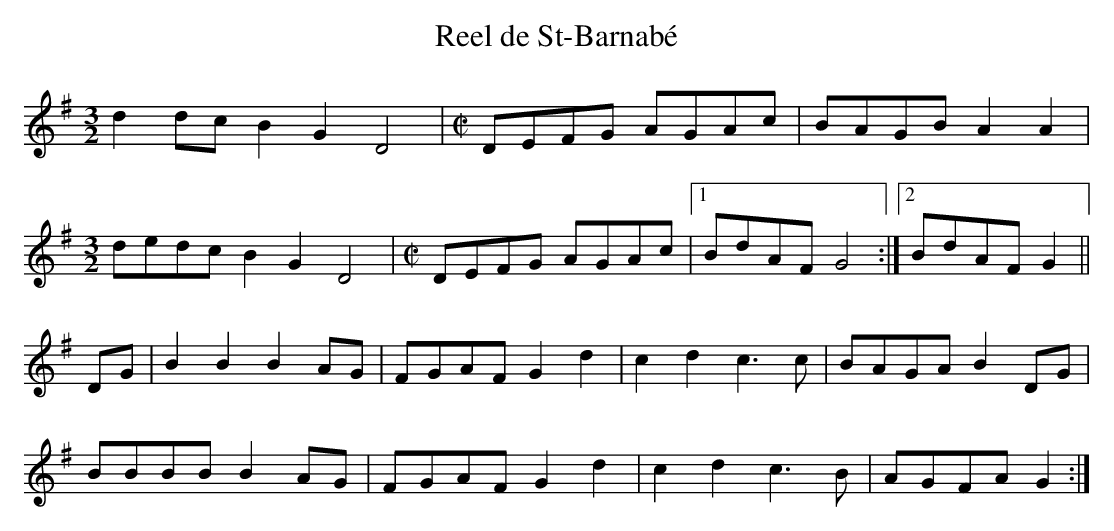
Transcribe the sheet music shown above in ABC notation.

X:1
T:Reel de St-Barnabé
M:3/2
L:1/8
K:G
[M:3/2]d2dc B2G2 D4|[M:C|] DEFG AGAc |BAGB A2A2|
[M:3/2]dedc B2G2D4|[M:C|] DEFG AGAc|1BdAF G4:|2BdAF G2||
DG|B2B2B2 AG|FGAF G2d2|c2d2c3c |BAGA  B2DG|
BBBB B2 AG|FGAF G2d2|c2d2c3B|AGFA G2:|]
